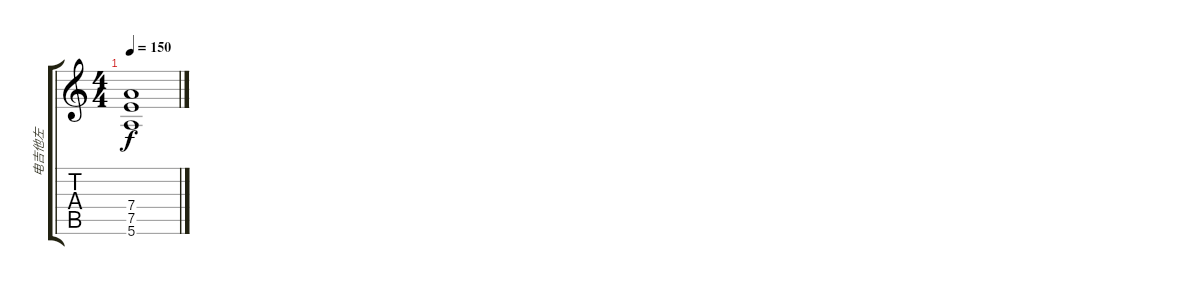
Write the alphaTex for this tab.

\track ("电吉他左" "电吉他左") {instrument overdrivenguitar}
\staff {score tabs}
\tuning (E4 B3 G3 D3 A2 E2) {hide}
\ts (4 4)
\tempo 150
\clef g2
\ks c
(7.4{t} 7.5{t} 5.6{t}).1{dy f}
